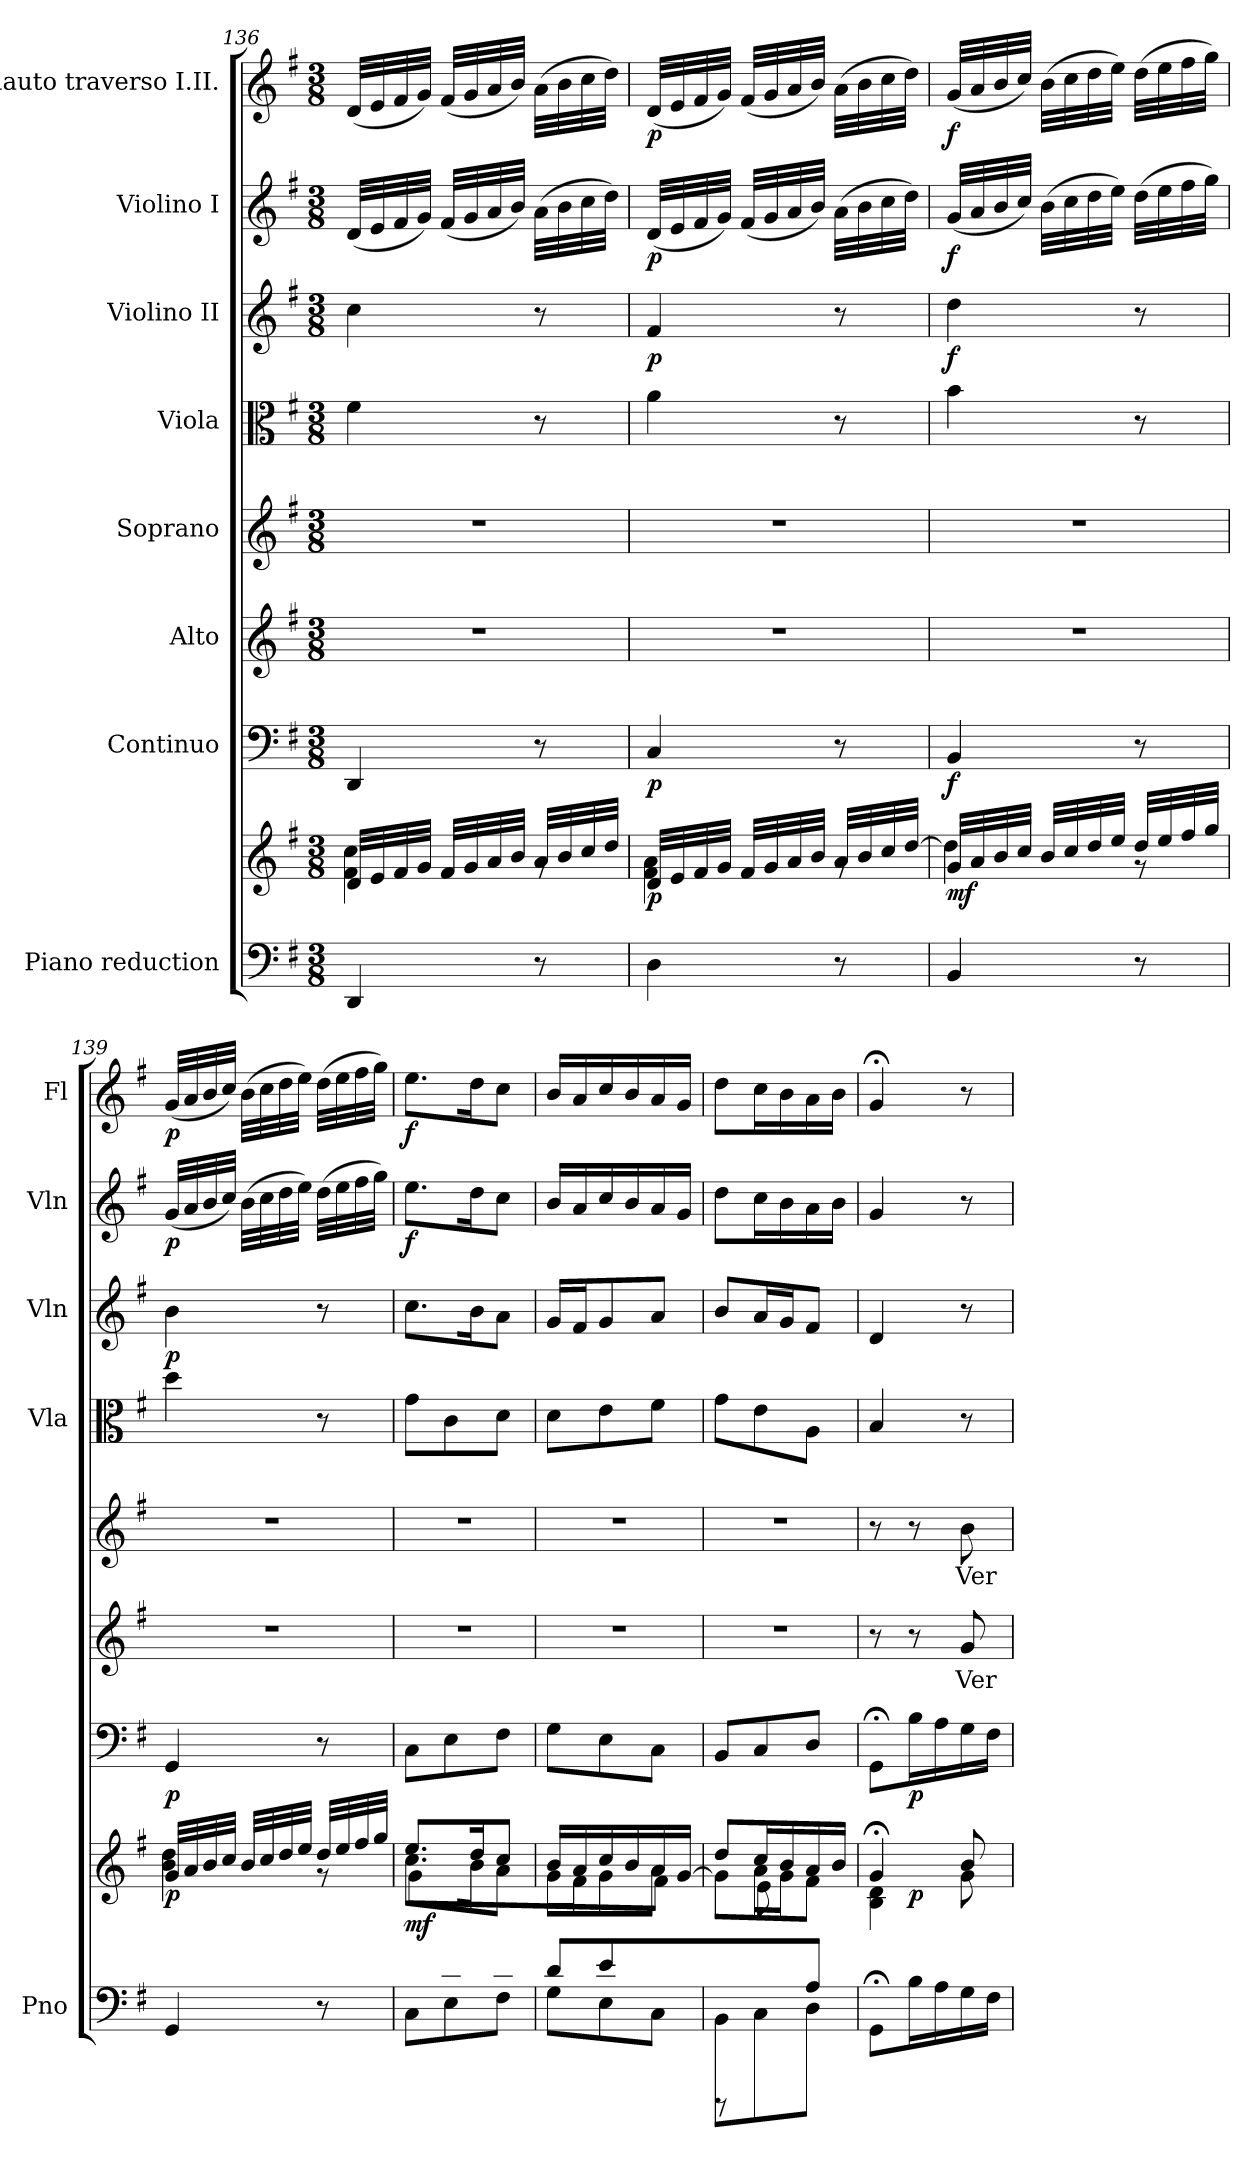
**kern	**kern	**dynam	**kern	**dynam	**kern	**text	**kern	**text	**kern	**dynam	**kern	**dynam	**kern	**dynam	**kern	**dynam
*part8	*part8	*part8	*part7	*part7	*part6	*part6	*part5	*part5	*part4	*part4	*part3	*part3	*part2	*part2	*part1	*part1
*staff9	*staff8	*staff8/9	*staff7	*staff7	*staff6	*staff6	*staff5	*staff5	*staff4	*staff4	*staff3	*staff3	*staff2	*staff2	*staff1	*staff1
*I"Piano reduction	*	*	*I"Continuo	*	*I"Alto	*	*I"Soprano	*	*I"Viola	*	*I"Violino II	*	*I"Violino I	*	*I"Flauto traverso I.II.	*
*I'Pno	*	*	*	*	*	*	*	*	*I'Vla	*	*I'Vln	*	*I'Vln	*	*I'Fl	*
!!LO:LB:g=z
*clefF4	*clefG2	*	*clefF4	*	*clefG2	*	*clefG2	*	*clefC3	*	*clefG2	*	*clefG2	*	*clefG2	*
*k[f#]	*k[f#]	*	*k[f#]	*	*k[f#]	*	*k[f#]	*	*k[f#]	*	*k[f#]	*	*k[f#]	*	*k[f#]	*
*M3/8	*M3/8	*	*M3/8	*	*M3/8	*	*M3/8	*	*M3/8	*	*M3/8	*	*M3/8	*	*M3/8	*
=136	=136	=136	=136	=136	=136	=136	=136	=136	=136	=136	=136	=136	=136	=136	=136	=136
*	*^	*	*	*	*	*	*	*	*	*	*	*	*	*	*	*
4DD/	32d/LLL	4f#\ 4cc\	.	4DD/	.	4.r	.	4.r	.	4f#\	.	4cc\	.	(<32d/LLL	.	(<32d/LLL	.
.	32e/	.	.	.	.	.	.	.	.	.	.	.	.	32e/	.	32e/	.
.	32f#/	.	.	.	.	.	.	.	.	.	.	.	.	32f#/	.	32f#/	.
.	32g/JJJ	.	.	.	.	.	.	.	.	.	.	.	.	32g/JJJ)	.	32g/JJJ)	.
.	32f#/LLL	.	.	.	.	.	.	.	.	.	.	.	.	(<32f#/LLL	.	(<32f#/LLL	.
.	32g/	.	.	.	.	.	.	.	.	.	.	.	.	32g/	.	32g/	.
.	32a/	.	.	.	.	.	.	.	.	.	.	.	.	32a/	.	32a/	.
.	32b/JJJ	.	.	.	.	.	.	.	.	.	.	.	.	32b/JJJ)	.	32b/JJJ)	.
8r	32a/LLL	8rg	.	8r	.	.	.	.	.	8r	.	8r	.	(>32a\LLL	.	(>32a\LLL	.
.	32b/	.	.	.	.	.	.	.	.	.	.	.	.	32b\	.	32b\	.
.	32cc/	.	.	.	.	.	.	.	.	.	.	.	.	32cc\	.	32cc\	.
.	32dd/JJJ	.	.	.	.	.	.	.	.	.	.	.	.	32dd\JJJ)	.	32dd\JJJ)	.
=137	=137	=137	=137	=137	=137	=137	=137	=137	=137	=137	=137	=137	=137	=137	=137	=137	=137
!	!	!	!LO:DY:b	!	!LO:DY:b	!	!	!	!	!	!LO:DY:b	!	!	!	!	!	!
!	!	!	!	!	!	!	!	!	!	!	!LO:DY:n=1:b	!	!	!	!	!	!
!	!	!	!	!	!	!	!	!	!	!	!LO:DY:n=2:b	!	!LO:DY:b	!	!LO:DY:b	!	!LO:DY:b
4D\	32d/LLL	4f#\ 4a\	p	4C/	p	4.r	.	4.r	.	4a\	other-dynamics p other-dynamics	4f#/	p	(<32d/LLL	p	(<32d/LLL	p
.	32e/	.	.	.	.	.	.	.	.	.	.	.	.	32e/	.	32e/	.
.	32f#/	.	.	.	.	.	.	.	.	.	.	.	.	32f#/	.	32f#/	.
.	32g/JJJ	.	.	.	.	.	.	.	.	.	.	.	.	32g/JJJ)	.	32g/JJJ)	.
.	32f#/LLL	.	.	.	.	.	.	.	.	.	.	.	.	(<32f#/LLL	.	(<32f#/LLL	.
.	32g/	.	.	.	.	.	.	.	.	.	.	.	.	32g/	.	32g/	.
.	32a/	.	.	.	.	.	.	.	.	.	.	.	.	32a/	.	32a/	.
.	32b/JJJ	.	.	.	.	.	.	.	.	.	.	.	.	32b/JJJ)	.	32b/JJJ)	.
8r	32a/LLL	8rg	.	8r	.	.	.	.	.	8r	.	8r	.	(>32a\LLL	.	(>32a\LLL	.
.	32b/	.	.	.	.	.	.	.	.	.	.	.	.	32b\	.	32b\	.
.	32cc/	.	.	.	.	.	.	.	.	.	.	.	.	32cc\	.	32cc\	.
.	[32dd/JJJ	.	.	.	.	.	.	.	.	.	.	.	.	32dd\JJJ)	.	32dd\JJJ)	.
=138	=138	=138	=138	=138	=138	=138	=138	=138	=138	=138	=138	=138	=138	=138	=138	=138	=138
!	!	!	!LO:DY:b	!	!LO:DY:b	!	!	!	!	!	!LO:DY:b	!	!	!	!	!	!
!	!	!	!	!	!	!	!	!	!	!	!LO:DY:n=1:b	!	!	!	!	!	!
!	!	!	!	!	!	!	!	!	!	!	!LO:DY:n=2:b	!	!LO:DY:b	!	!LO:DY:b	!	!LO:DY:b
4BB/	32g/LLL	4dd\]	mf	4BB/	f	4.r	.	4.r	.	4b\	other-dynamics f other-dynamics	4dd\	f	(<32g/LLL	f	(<32g/LLL	f
.	32a/	.	.	.	.	.	.	.	.	.	.	.	.	32a/	.	32a/	.
.	32b/	.	.	.	.	.	.	.	.	.	.	.	.	32b/	.	32b/	.
.	32cc/JJJ	.	.	.	.	.	.	.	.	.	.	.	.	32cc/JJJ)	.	32cc/JJJ)	.
.	32b/LLL	.	.	.	.	.	.	.	.	.	.	.	.	(>32b\LLL	.	(>32b\LLL	.
.	32cc/	.	.	.	.	.	.	.	.	.	.	.	.	32cc\	.	32cc\	.
.	32dd/	.	.	.	.	.	.	.	.	.	.	.	.	32dd\	.	32dd\	.
.	32ee/JJJ	.	.	.	.	.	.	.	.	.	.	.	.	32ee\JJJ)	.	32ee\JJJ)	.
8r	32dd/LLL	8r	.	8r	.	.	.	.	.	8r	.	8r	.	(>32dd\LLL	.	(>32dd\LLL	.
.	32ee/	.	.	.	.	.	.	.	.	.	.	.	.	32ee\	.	32ee\	.
.	32ff#/	.	.	.	.	.	.	.	.	.	.	.	.	32ff#\	.	32ff#\	.
.	32gg/JJJ	.	.	.	.	.	.	.	.	.	.	.	.	32gg\JJJ)	.	32gg\JJJ)	.
=139	=139	=139	=139	=139	=139	=139	=139	=139	=139	=139	=139	=139	=139	=139	=139	=139	=139
!	!	!	!LO:DY:b	!	!LO:DY:b	!	!	!	!	!	!LO:DY:b	!	!	!	!	!	!
!	!	!	!	!	!	!	!	!	!	!	!LO:DY:n=1:b	!	!	!	!	!	!
!	!	!	!	!	!	!	!	!	!	!	!LO:DY:n=2:b	!	!LO:DY:b	!	!LO:DY:b	!	!LO:DY:b
4GG/	32g/LLL	4b\ 4dd\	p	4GG/	p	4.r	.	4.r	.	4dd\	other-dynamics p other-dynamics	4b\	p	(<32g/LLL	p	(<32g/LLL	p
.	32a/	.	.	.	.	.	.	.	.	.	.	.	.	32a/	.	32a/	.
.	32b/	.	.	.	.	.	.	.	.	.	.	.	.	32b/	.	32b/	.
.	32cc/JJJ	.	.	.	.	.	.	.	.	.	.	.	.	32cc/JJJ)	.	32cc/JJJ)	.
.	32b/LLL	.	.	.	.	.	.	.	.	.	.	.	.	(>32b\LLL	.	(>32b\LLL	.
.	32cc/	.	.	.	.	.	.	.	.	.	.	.	.	32cc\	.	32cc\	.
.	32dd/	.	.	.	.	.	.	.	.	.	.	.	.	32dd\	.	32dd\	.
.	32ee/JJJ	.	.	.	.	.	.	.	.	.	.	.	.	32ee\JJJ)	.	32ee\JJJ)	.
8r	32dd/LLL	8r	.	8r	.	.	.	.	.	8r	.	8r	.	(>32dd\LLL	.	(>32dd\LLL	.
.	32ee/	.	.	.	.	.	.	.	.	.	.	.	.	32ee\	.	32ee\	.
.	32ff#/	.	.	.	.	.	.	.	.	.	.	.	.	32ff#\	.	32ff#\	.
.	32gg/JJJ	.	.	.	.	.	.	.	.	.	.	.	.	32gg\JJJ)	.	32gg\JJJ)	.
=140	=140	=140	=140	=140	=140	=140	=140	=140	=140	=140	=140	=140	=140	=140	=140	=140	=140
*^	*	*^	*	*	*	*	*	*	*	*	*	*	*	*	*	*	*
!	!	!	!	!	!LO:DY:b	!	!LO:DY:b	!	!	!	!	!	!	!	!	!	!	!	!
!	!	!	!	!	!	!	!LO:DY:n=1:b	!	!	!	!	!	!	!	!	!	!	!	!
!	!	!	!	!	!	!	!LO:DY:n=2:b	!	!	!	!	!	!LO:DY:b	!	!	!	!	!	!
!	!	!	!	!	!	!	!	!	!	!	!	!	!LO:DY:n=1:b	!	!	!	!	!	!
!	!	!	!	!	!	!	!	!	!	!	!	!	!LO:DY:n=2:b	!	!LO:DY:b	!	!	!	!
!	!	!	!	!	!	!	!	!	!	!	!	!	!	!	!LO:DY:n=1:b	!	!	!	!
!	!	!	!	!	!	!	!	!	!	!	!	!	!	!	!LO:DY:n=2:b	!	!LO:DY:b	!	!LO:DY:b
8ryy	8C\L	8.ee/L	8.cc\L	8g\L	mf	8C\L	other-dynamics f other-dynamics	4.r	.	4.r	.	8g\L	other-dynamics f other-dynamics	8.cc\L	other-dynamics f other-dynamics	8.ee\L	f	8.ee\L	f
8c/	8E\	.	.	4ryy	.	8E\	.	.	.	.	.	8c\	.	.	.	.	.	.	.
.	.	16dd/K	16b\K	.	.	.	.	.	.	.	.	.	.	16b\K	.	16dd\K	.	16dd\K	.
8d/J	8F#\J	8cc/J	8a\J	.	.	8F#\J	.	.	.	.	.	8d\J	.	8a\J	.	8cc\J	.	8cc\J	.
=141	=141	=141	=141	=141	=141	=141	=141	=141	=141	=141	=141	=141	=141	=141	=141	=141	=141	=141	=141
8d/L	8G\L	16b/LL	16g\LL	4ryy	.	8G\L	.	4.r	.	4.r	.	8d\L	.	16g/LL	.	16b/LL	.	16b/LL	.
.	.	16a/	16f#\J	.	.	.	.	.	.	.	.	.	.	16f#/J	.	16a/	.	16a/	.
8e/	8E\	16cc/	8g\	.	.	8E\	.	.	.	.	.	8e\	.	8g/	.	16cc/	.	16cc/	.
.	.	16b/	.	.	.	.	.	.	.	.	.	.	.	.	.	16b/	.	16b/	.
8ryy	8C\J	16a/	8a\J	8f#\J	.	8C\J	.	.	.	.	.	8f#\J	.	8a/J	.	16a/	.	16a/	.
.	.	[16g/JJ	.	.	.	.	.	.	.	.	.	.	.	.	.	16g/JJ	.	16g/JJ	.
!!LO:PB:g=z
=142	=142	=142	=142	=142	=142	=142	=142	=142	=142	=142	=142	=142	=142	=142	=142	=142	=142	=142	=142
8rGGGG	8BB\L	8dd/L	8g\L]	8ryy	.	8BB/L	.	4.r	.	4.r	.	8g\L	.	8b/L	.	8dd\L	.	8dd\L	.
8ryy	8C\	16cc/L	16a\L	8e\L	.	8C/	.	.	.	.	.	8e\	.	16a/L	.	16cc\L	.	16cc\L	.
.	.	16b/	16g\J	.	.	.	.	.	.	.	.	.	.	16g/J	.	16b\	.	16b\	.
8A/J	8D\J	16a/	8f#\J	8ryy	.	8D/J	.	.	.	.	.	8A\J	.	8f#/J	.	16a\	.	16a\	.
.	.	16b/JJ	.	.	.	.	.	.	.	.	.	.	.	.	.	16b\JJ	.	16b\JJ	.
*v	*v	*	*	*	*	*	*	*	*	*	*	*	*	*	*	*	*	*	*
=143	=143	=143	=143	=143	=143	=143	=143	=143	=143	=143	=143	=143	=143	=143	=143	=143	=143	=143
8GG;\L	4g;</	4B\ 4d\	8ryy	.	8GG;<\L	.	8r	.	8r	.	4B/	.	4d/	.	4g/	.	4g;</	.
!	!	!	!	!LO:DY:b	!	!LO:DY:b	!	!	!	!	!	!	!	!	!	!	!	!
16B\L	.	.	4ryy	p	16B\L	p	8r	.	8r	.	.	.	.	.	.	.	.	.
16A\	.	.	.	.	16A\	.	.	.	.	.	.	.	.	.	.	.	.	.
!	!	!	!	!	!	!	!	!LO:LY:b	!	!LO:LY:b	!	!	!	!	!	!	!	!
16G\	8b/	8g\	.	.	16G\	.	8g/	Ver-	8b\	Ver-	8r	.	8r	.	8r	.	8r	.
16F#\JJ	.	.	.	.	16F#\JJ	.	.	.	.	.	.	.	.	.	.	.	.	.
*	*v	*v	*v	*	*	*	*	*	*	*	*	*	*	*	*	*	*	*
=	=	=	=	=	=	=	=	=	=	=	=	=	=	=	=	=
*-	*-	*-	*-	*-	*-	*-	*-	*-	*-	*-	*-	*-	*-	*-	*-	*-
